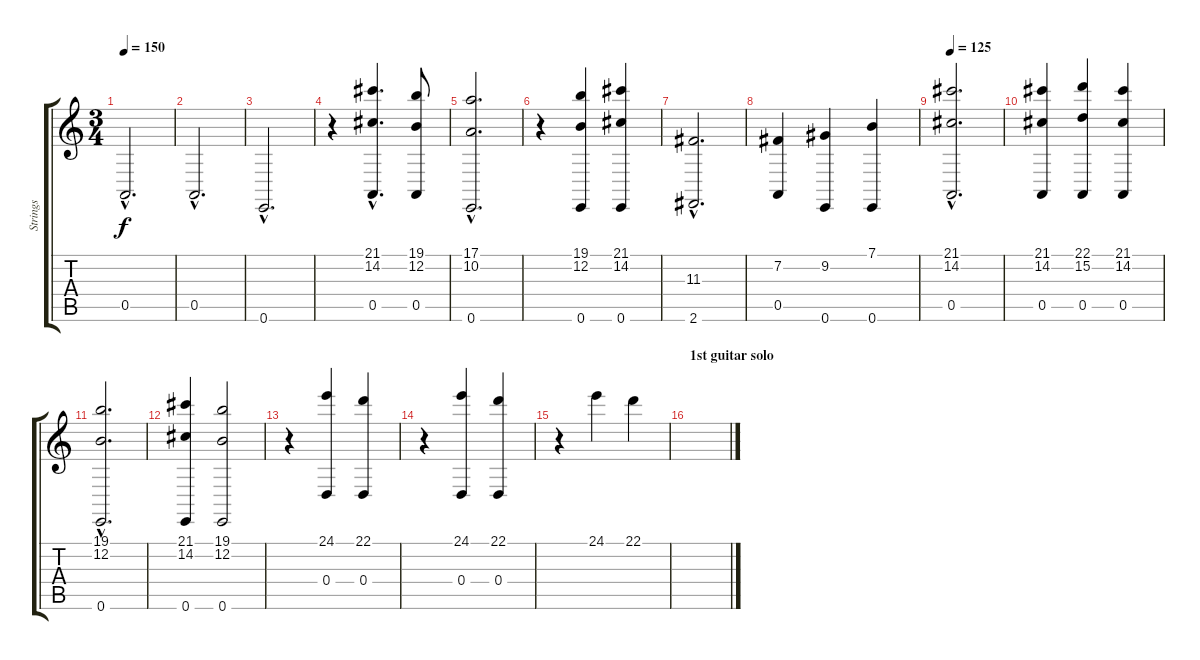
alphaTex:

\track ("Strings" "Strings") {instrument stringensemble2}
\staff {score tabs}
\tuning (E4 B3 G3 D3 A2 E2) {hide}
\ts (3 4)
\tempo 150
\tempo 125
\tempo 130
\tempo 150
\clef g2
\ks c
0.5{hac}.2{d dy f instrument stringensemble2} |
0.5{hac}.2{d} |
0.6{hac}.2{d} |
r.4 (21.1{hac} 14.2{hac} 0.5{hac}).4{d} (19.1 12.2 0.5).8 |
(17.1{hac} 10.2{hac} 0.6{hac}).2{d} |
r.4 (19.1 12.2 0.6).4 (21.1 14.2 0.6).4 |
(11.3{hac} 2.6{hac}).2{d} |
(7.2 0.5).4 (9.2 0.6).4 (7.1 0.6).4 |
\tempo 125
(21.1{hac} 14.2{hac} 0.5{hac}).2{d} |
(21.1 14.2 0.5).4 (22.1 15.2 0.5).4 (21.1 14.2 0.5).4 |
(19.1{hac} 12.2{hac} 0.6{hac}).2{d} |
(21.1 14.2 0.6).4 (19.1 12.2 0.6).2 |
r.4 (24.1 0.4).4 (22.1 0.4).4 |
r.4 (24.1 0.4).4 (22.1 0.4).4 |
r.4 24.1.4 22.1.4 |
\section ("" "1st guitar solo")
